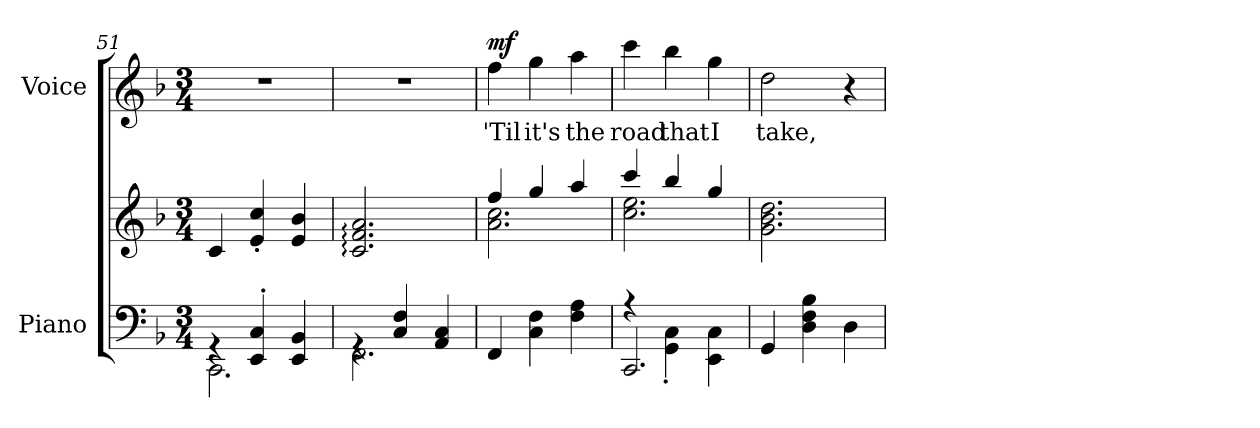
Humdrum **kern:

**kern	**kern	**kern	**text	**dynam
*part2	*part2	*part1	*part1	*part1
*staff3	*staff2	*staff1	*staff1	*staff1
*I"Piano	*	*I"Voice	*	*
*I'Pno	*	*	*	*
*clefF4	*clefG2	*clefG2	*	*
*k[b-]	*k[b-]	*k[b-]	*	*
*M3/4	*M3/4	*M3/4	*	*
=51	=51	=51	=51	=51
*^	*	*	*	*
4rGG	2.CC\	4c/	2.r	.	.
4EE/' 4C/'	.	4e/' 4cc/'	.	.	.
4EE/ 4BB-/	.	4e/ 4b-/	.	.	.
=52	=52	=52	=52	=52	=52
4rGG	2.FF\	2.c/: 2.f/: 2.a/:	2.r	.	.
4C/ 4F/	.	.	.	.	.
4AA/ 4C/	.	.	.	.	.
*v	*v	*	*	*	*
=53	=53	=53	=53	=53
*	*^	*	*	*
!	!	!	!	!LO:LY:b	!LO:DY:b
4FF/	4ff/	2.a\ 2.cc\	4ff\	'Til	mf
!	!	!	!	!LO:LY:b	!
4C\ 4F\	4gg/	.	4gg\	it's	.
!	!	!	!	!LO:LY:b	!
4F\ 4A\	4aa/	.	4aa\	the	.
!!LO:LB:g=z
=54	=54	=54	=54	=54	=54
*^	*	*	*	*	*
!	!	!	!	!	!LO:LY:b	!
2.CC/	4rA	4ccc/	2.cc\ 2.ee\	4ccc\	road	.
!	!	!	!	!	!LO:LY:b	!
.	4GG\' 4C\'	4bb-/	.	4bb-\	that	.
!	!	!	!	!	!LO:LY:b	!
.	4EE\ 4C\	4gg/	.	4gg\	I	.
*	*	*v	*v	*	*	*
=55	=55	=55	=55	=55	=55
!	!	!	!	!LO:LY:b	!
*v	*v	*	*	*	*
4GG/	2.g\ 2.b-\ 2.dd\	2dd\	take,	.
4D\ 4F\ 4B-\	.	.	.	.
4D\	.	4r	.	.
=	=	=	=	=
*-	*-	*-	*-	*-
